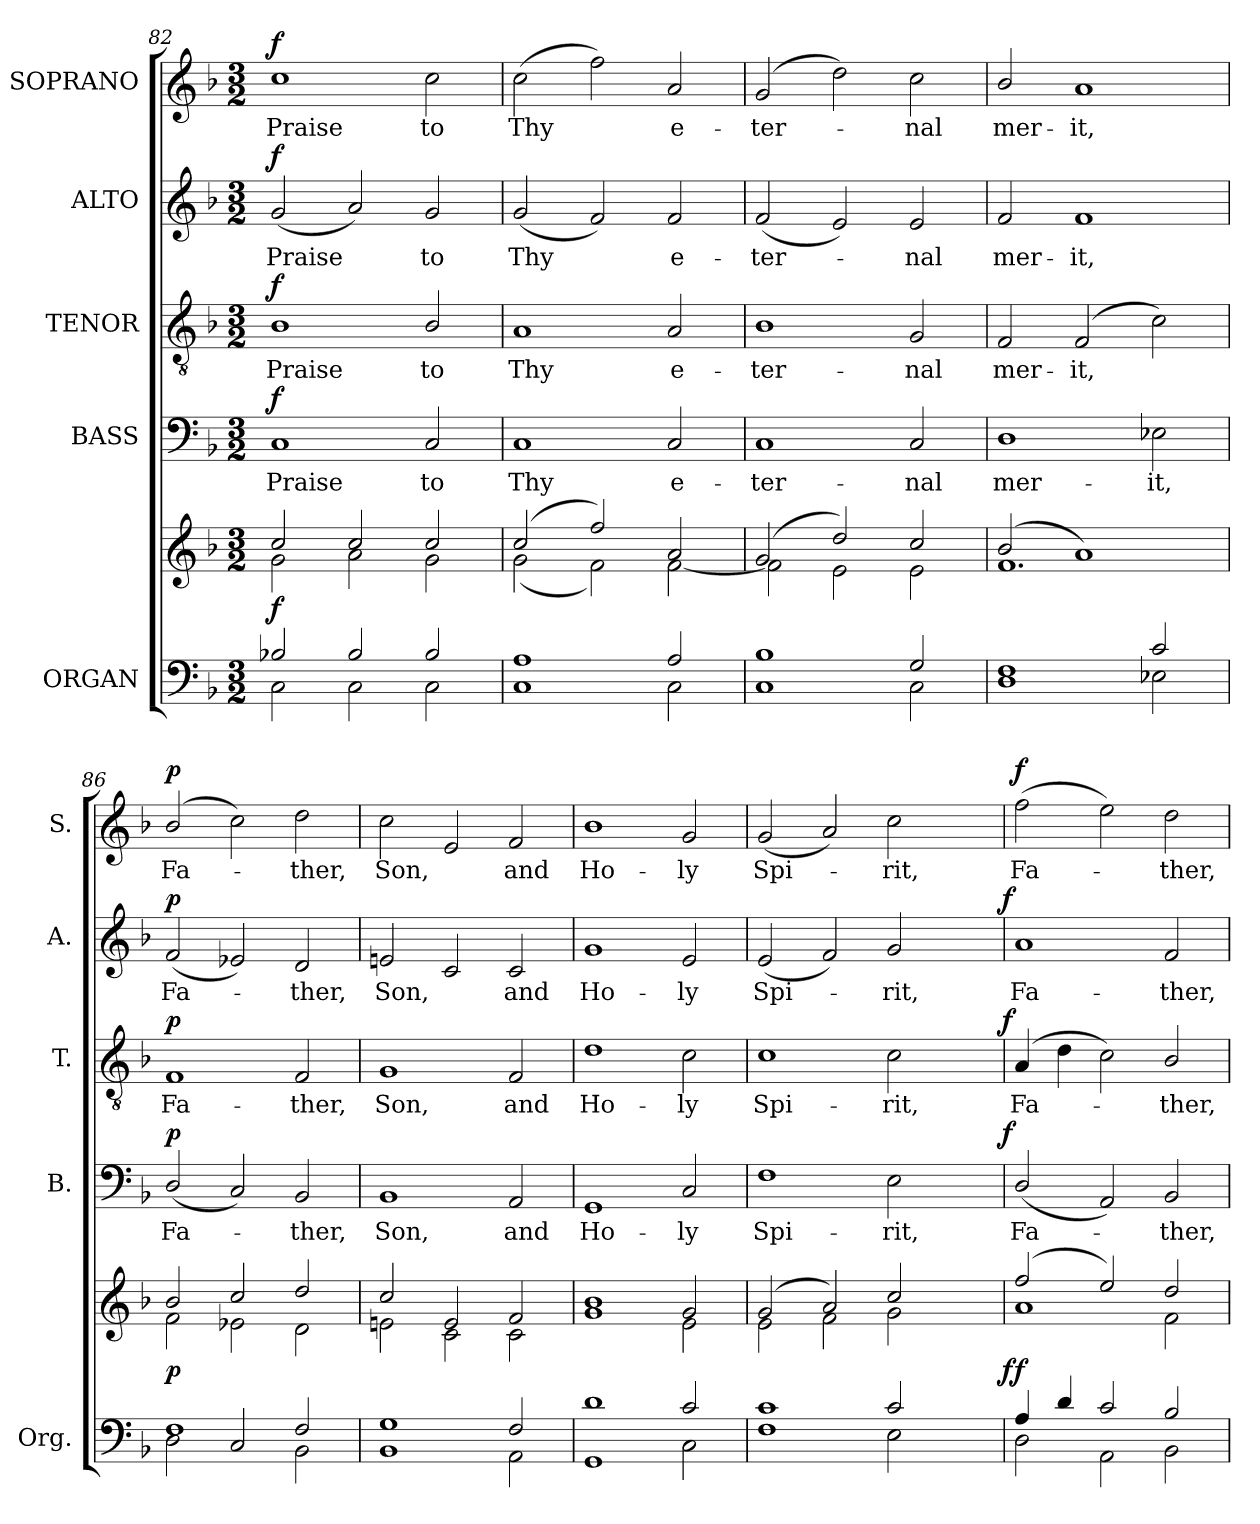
**kern	**kern	**dynam	**kern	**text	**dynam	**kern	**text	**dynam	**kern	**text	**dynam	**kern	**text	**dynam
*part5	*part5	*part5	*part4	*part4	*part4	*part3	*part3	*part3	*part2	*part2	*part2	*part1	*part1	*part1
*staff6	*staff5	*staff5/6	*staff4	*staff4	*staff4	*staff3	*staff3	*staff3	*staff2	*staff2	*staff2	*staff1	*staff1	*staff1
*I"ORGAN	*	*	*I"BASS	*	*	*I"TENOR	*	*	*I"ALTO	*	*	*I"SOPRANO	*	*
*I'Org.	*	*	*I'B.	*	*	*I'T.	*	*	*I'A.	*	*	*I'S.	*	*
!!LO:PB:g=z
*clefF4	*clefG2	*	*clefF4	*	*	*clefGv2	*	*	*clefG2	*	*	*clefG2	*	*
*	*	*	*	*	*	*ITrd7c12	*	*	*	*	*	*	*	*
*k[b-]	*k[b-]	*	*k[b-]	*	*	*k[b-]	*	*	*k[b-]	*	*	*k[b-]	*	*
*F:	*F:	*	*F:	*	*	*F:	*	*	*F:	*	*	*F:	*	*
*M3/2	*M3/2	*	*M3/2	*	*	*M3/2	*	*	*M3/2	*	*	*M3/2	*	*
=82	=82	=82	=82	=82	=82	=82	=82	=82	=82	=82	=82	=82	=82	=82
*^	*^	*	*	*	*	*	*	*	*	*	*	*	*	*
!	!	!	!	!	!	!LO:LY:b:color=#000000	!	!	!	!	!	!	!	!	!	!
!	!	!	!	!	!	!	!	!	!LO:LY:b:color=#000000	!	!	!	!	!	!	!
!	!	!	!	!	!	!	!	!	!	!	!	!LO:LY:b:color=#000000	!	!	!	!
!	!	!	!	!	!	!	!	!	!	!	!	!	!	!	!LO:LY:b:color=#000000	!
2B-Xi/	2Ci\	2cci/	2gi\	f	1Ci	Praise	f	1BB-i	Praise	f	(2gi/	Praise	f	1cci	Praise	f
2B-i/	2Ci\	2cci/	2ai\	.	.	.	.	.	.	.	2ai/)	.	.	.	.	.
!	!	!	!	!	!	!LO:LY:b:color=#000000	!	!	!	!	!	!	!	!	!	!
!	!	!	!	!	!	!	!	!	!LO:LY:b:color=#000000	!	!	!	!	!	!	!
!	!	!	!	!	!	!	!	!	!	!	!	!LO:LY:b:color=#000000	!	!	!	!
!	!	!	!	!	!	!	!	!	!	!	!	!	!	!	!LO:LY:b:color=#000000	!
2B-i/	2Ci\	2cci/	2gi\	.	2Ci/	to	.	2BB-i/	to	.	2gi/	to	.	2cci\	to	.
=83	=83	=83	=83	=83	=83	=83	=83	=83	=83	=83	=83	=83	=83	=83	=83	=83
!	!	!	!	!	!	!LO:LY:b:color=#000000	!	!	!	!	!	!	!	!	!	!
!	!	!	!	!	!	!	!	!	!LO:LY:b:color=#000000	!	!	!	!	!	!	!
!	!	!	!	!	!	!	!	!	!	!	!	!LO:LY:b:color=#000000	!	!	!	!
!	!	!	!	!	!	!	!	!	!	!	!	!	!	!	!LO:LY:b:color=#000000	!
1Ai	1Ci	(2cci/	(2gi\	.	1Ci	Thy	.	1AAi	Thy	.	(2gi/	Thy	.	(2cci\	Thy	.
.	.	2ffi/)	2fi\)	.	.	.	.	.	.	.	2fi/)	.	.	2ffi\)	.	.
!	!	!	!	!	!	!LO:LY:b:color=#000000	!	!	!	!	!	!	!	!	!	!
!	!	!	!	!	!	!	!	!	!LO:LY:b:color=#000000	!	!	!	!	!	!	!
!	!	!	!	!	!	!	!	!	!	!	!	!LO:LY:b:color=#000000	!	!	!	!
!	!	!	!	!	!	!	!	!	!	!	!	!	!	!	!LO:LY:b:color=#000000	!
2Ai/	2Ci\	2ai/	[2fi\	.	2Ci/	e-	.	2AAi/	e-	.	2fi/	e-	.	2ai/	e-	.
=84	=84	=84	=84	=84	=84	=84	=84	=84	=84	=84	=84	=84	=84	=84	=84	=84
!	!	!	!	!	!	!LO:LY:b:color=#000000	!	!	!	!	!	!	!	!	!	!
!	!	!	!	!	!	!	!	!	!LO:LY:b:color=#000000	!	!	!	!	!	!	!
!	!	!	!	!	!	!	!	!	!	!	!	!LO:LY:b:color=#000000	!	!	!	!
!	!	!	!	!	!	!	!	!	!	!	!	!	!	!	!LO:LY:b:color=#000000	!
1B-i	1Ci	(2gi/	2fi\]	.	1Ci	-ter-	.	1BB-i	-ter-	.	(2fi/	-ter-	.	(2gi/	-ter-	.
.	.	2ddi/)	2ei\	.	.	.	.	.	.	.	2ei/)	.	.	2ddi\)	.	.
!	!	!	!	!	!	!LO:LY:b:color=#000000	!	!	!	!	!	!	!	!	!	!
!	!	!	!	!	!	!	!	!	!LO:LY:b:color=#000000	!	!	!	!	!	!	!
!	!	!	!	!	!	!	!	!	!	!	!	!LO:LY:b:color=#000000	!	!	!	!
!	!	!	!	!	!	!	!	!	!	!	!	!	!	!	!LO:LY:b:color=#000000	!
2Gi/	2Ci\	2cci/	2ei\	.	2Ci/	-nal	.	2GGi/	-nal	.	2ei/	-nal	.	2cci\	-nal	.
=85	=85	=85	=85	=85	=85	=85	=85	=85	=85	=85	=85	=85	=85	=85	=85	=85
!	!	!	!	!	!	!LO:LY:b:color=#000000	!	!	!	!	!	!	!	!	!	!
!	!	!	!	!	!	!	!	!	!LO:LY:b:color=#000000	!	!	!	!	!	!	!
!	!	!	!	!	!	!	!	!	!	!	!	!LO:LY:b:color=#000000	!	!	!	!
!	!	!	!	!	!	!	!	!	!	!	!	!	!	!	!LO:LY:b:color=#000000	!
1Fi	1Di	(2b-i/	1.fi	.	1Di	mer-	.	2FFi/	mer-	.	2fi/	mer-	.	2b-i/	mer-	.
!	!	!	!	!	!	!	!	!	!LO:LY:b:color=#000000	!	!	!	!	!	!	!
!	!	!	!	!	!	!	!	!	!	!	!	!LO:LY:b:color=#000000	!	!	!	!
!	!	!	!	!	!	!	!	!	!	!	!	!	!	!	!LO:LY:b:color=#000000	!
.	.	1ai)	.	.	.	.	.	(2FFi/	-it,	.	1fi	-it,	.	1ai	-it,	.
!	!	!	!	!	!	!LO:LY:b:color=#000000	!	!	!	!	!	!	!	!	!	!
2ci/	2E-Xi\	.	.	.	2E-Xi\	-it,	.	2Ci\)	.	.	.	.	.	.	.	.
=86	=86	=86	=86	=86	=86	=86	=86	=86	=86	=86	=86	=86	=86	=86	=86	=86
!	!	!	!	!	!	!LO:LY:b:color=#000000	!	!	!	!	!	!	!	!	!	!
!	!	!	!	!	!	!	!	!	!LO:LY:b:color=#000000	!	!	!	!	!	!	!
!	!	!	!	!	!	!	!	!	!	!	!	!LO:LY:b:color=#000000	!	!	!	!
!	!	!	!	!	!	!	!	!	!	!	!	!	!	!	!LO:LY:b:color=#000000	!
1Fi	2Di\	2b-i/	2fi\	p	(2Di/	Fa-	p	1FFi	Fa-	p	(2fi/	Fa-	p	(2b-i/	Fa-	p
.	2Ci/	2cci/	2e-Xi\	.	2Ci/)	.	.	.	.	.	2e-Xi/)	.	.	2cci\)	.	.
!	!	!	!	!	!	!LO:LY:b:color=#000000	!	!	!	!	!	!	!	!	!	!
!	!	!	!	!	!	!	!	!	!LO:LY:b:color=#000000	!	!	!	!	!	!	!
!	!	!	!	!	!	!	!	!	!	!	!	!LO:LY:b:color=#000000	!	!	!	!
!	!	!	!	!	!	!	!	!	!	!	!	!	!	!	!LO:LY:b:color=#000000	!
2Fi/	2BB-i\	2ddi/	2di\	.	2BB-i/	-ther,	.	2FFi/	-ther,	.	2di/	-ther,	.	2ddi\	-ther,	.
=87	=87	=87	=87	=87	=87	=87	=87	=87	=87	=87	=87	=87	=87	=87	=87	=87
!	!	!	!	!	!	!LO:LY:b:color=#000000	!	!	!	!	!	!	!	!	!	!
!	!	!	!	!	!	!	!	!	!LO:LY:b:color=#000000	!	!	!	!	!	!	!
!	!	!	!	!	!	!	!	!	!	!	!	!LO:LY:b:color=#000000	!	!	!	!
!	!	!	!	!	!	!	!	!	!	!	!	!	!	!	!LO:LY:b:color=#000000	!
1Gi	1BB-i	2cci/	2eni\	.	1BB-i	Son,	.	1GGi	Son,	.	2eni/	Son,	.	2cci\	Son,	.
.	.	2ei/	2ci\	.	.	.	.	.	.	.	2ci/	.	.	2ei/	.	.
!	!	!	!	!	!	!LO:LY:b:color=#000000	!	!	!	!	!	!	!	!	!	!
!	!	!	!	!	!	!	!	!	!LO:LY:b:color=#000000	!	!	!	!	!	!	!
!	!	!	!	!	!	!	!	!	!	!	!	!LO:LY:b:color=#000000	!	!	!	!
!	!	!	!	!	!	!	!	!	!	!	!	!	!	!	!LO:LY:b:color=#000000	!
2Fi/	2AAi\	2fi/	2ci\	.	2AAi/	and	.	2FFi/	and	.	2ci/	and	.	2fi/	and	.
!!LO:LB:g=z
=88	=88	=88	=88	=88	=88	=88	=88	=88	=88	=88	=88	=88	=88	=88	=88	=88
!	!	!	!	!	!	!LO:LY:b:color=#000000	!	!	!	!	!	!	!	!	!	!
!	!	!	!	!	!	!	!	!	!LO:LY:b:color=#000000	!	!	!	!	!	!	!
!	!	!	!	!	!	!	!	!	!	!	!	!LO:LY:b:color=#000000	!	!	!	!
!	!	!	!	!	!	!	!	!	!	!	!	!	!	!	!LO:LY:b:color=#000000	!
1di	1GGi	1b-i	1gi	.	1GGi	Ho-	.	1Di	Ho-	.	1gi	Ho-	.	1b-i	Ho-	.
!	!	!	!	!	!	!LO:LY:b:color=#000000	!	!	!	!	!	!	!	!	!	!
!	!	!	!	!	!	!	!	!	!LO:LY:b:color=#000000	!	!	!	!	!	!	!
!	!	!	!	!	!	!	!	!	!	!	!	!LO:LY:b:color=#000000	!	!	!	!
!	!	!	!	!	!	!	!	!	!	!	!	!	!	!	!LO:LY:b:color=#000000	!
2ci/	2Ci\	2gi/	2ei\	.	2Ci/	-ly	.	2Ci\	-ly	.	2ei/	-ly	.	2gi/	-ly	.
=89	=89	=89	=89	=89	=89	=89	=89	=89	=89	=89	=89	=89	=89	=89	=89	=89
!	!	!	!	!	!	!LO:LY:b:color=#000000	!	!	!	!	!	!	!	!	!	!
!	!	!	!	!	!	!	!	!	!LO:LY:b:color=#000000	!	!	!	!	!	!	!
!	!	!	!	!	!	!	!	!	!	!	!	!LO:LY:b:color=#000000	!	!	!	!
!	!	!	!	!	!	!	!	!	!	!	!	!	!	!	!LO:LY:b:color=#000000	!
*	*	*	*^	*	*^	*	*	*^	*	*	*^	*	*	*	*	*
1ci	1Fi	(2gi/	2ei\	1ryy	.	1Fi	1ryy	Spi-	.	1Ci	1ryy	Spi-	.	(2ei/	1ryy	Spi-	.	(2gi/	Spi-	.
.	.	2ai/)	2fi\	.	.	.	.	.	.	.	.	.	.	2fi/)	.	.	.	2ai/)	.	.
!	!	!	!	!	!	!	!	!LO:LY:b:color=#000000	!	!	!	!	!	!	!	!	!	!	!	!
!	!	!	!	!	!	!	!	!	!	!	!	!LO:LY:b:color=#000000	!	!	!	!	!	!	!	!
!	!	!	!	!	!	!	!	!	!	!	!	!	!	!	!	!LO:LY:b:color=#000000	!	!	!	!
!	!	!	!	!	!	!	!	!	!	!	!	!	!	!	!	!	!	!	!LO:LY:b:color=#000000	!
2ci/	2Ei\	2cci/	2gi\	4ryy	.	2Ei\	4ryy	-rit,	.	2Ci\	4ryy	-rit,	.	2gi/	4ryy	-rit,	.	2cci\	-rit,	.
.	.	.	.	8ryy	.	.	8ryy	.	.	.	8ryy	.	.	.	8ryy	.	.	.	.	.
.	.	.	.	16ryy	.	.	16ryy	.	.	.	16ryy	.	.	.	16ryy	.	.	.	.	.
.	.	.	.	32ryy	.	.	32ryy	.	.	.	32ryy	.	.	.	32ryy	.	.	.	.	.
.	.	.	.	64ryy	.	.	64ryy	.	.	.	64ryy	.	.	.	64ryy	.	.	.	.	.
.	.	.	.	128...ryy	.	.	128...ryy	.	.	.	128...ryy	.	.	.	128...ryy	.	.	.	.	.
.	.	.	.	1024ryy	f	.	1024ryy	.	f	.	1024ryy	.	f	.	1024ryy	.	f	.	.	.
*	*	*	*v	*v	*	*	*	*	*	*v	*v	*	*	*v	*v	*	*	*	*	*
*	*	*	*	*	*v	*v	*	*	*	*	*	*	*	*	*	*	*
=90	=90	=90	=90	=90	=90	=90	=90	=90	=90	=90	=90	=90	=90	=90	=90	=90
*	*	*	*^	*	*^	*	*	*^	*	*	*^	*	*	*	*	*
!	!	!	!	!	!	!	!	!LO:LY:b:color=#000000	!	!	!	!	!	!	!	!	!	!	!	!
*	*	*	*v	*v	*	*	*	*	*	*v	*v	*	*	*v	*v	*	*	*	*	*
*	*	*	*	*	*v	*v	*	*	*	*	*	*	*	*	*	*	*
*	*	*	*^	*	*^	*	*	*^	*	*	*^	*	*	*	*	*
!	!	!	!	!	!	!	!	!	!	!	!	!LO:LY:b:color=#000000	!	!	!	!	!	!	!	!
*	*	*	*v	*v	*	*	*	*	*	*v	*v	*	*	*v	*v	*	*	*	*	*
*	*	*	*	*	*v	*v	*	*	*	*	*	*	*	*	*	*	*
*	*	*	*^	*	*^	*	*	*^	*	*	*^	*	*	*	*	*
!	!	!	!	!	!	!	!	!	!	!	!	!	!	!	!	!LO:LY:b:color=#000000	!	!	!	!
*	*	*	*v	*v	*	*	*	*	*	*v	*v	*	*	*v	*v	*	*	*	*	*
*	*	*	*	*	*v	*v	*	*	*	*	*	*	*	*	*	*	*
*	*	*	*^	*	*^	*	*	*^	*	*	*^	*	*	*	*	*
!	!	!	!	!	!	!	!	!	!	!	!	!	!	!	!	!	!	!	!LO:LY:b:color=#000000	!
*	*	*	*v	*v	*	*	*	*	*	*v	*v	*	*	*v	*v	*	*	*	*	*
*	*	*	*	*	*v	*v	*	*	*	*	*	*	*	*	*	*	*
4Ai/	2Di\	(2ffi/	1ai	f	(2Di/	Fa-	.	(4AAi/	Fa-	.	1ai	Fa-	.	(2ffi\	Fa-	f
4di/	.	.	.	.	.	.	.	4Di\	.	.	.	.	.	.	.	.
2ci/	2AAi\	2eei/)	.	.	2AAi/)	.	.	2Ci\)	.	.	.	.	.	2eei\)	.	.
!	!	!	!	!	!	!LO:LY:b:color=#000000	!	!	!	!	!	!	!	!	!	!
!	!	!	!	!	!	!	!	!	!LO:LY:b:color=#000000	!	!	!	!	!	!	!
!	!	!	!	!	!	!	!	!	!	!	!	!LO:LY:b:color=#000000	!	!	!	!
!	!	!	!	!	!	!	!	!	!	!	!	!	!	!	!LO:LY:b:color=#000000	!
2B-i/	2BB-i\	2ddi/	2fi\	.	2BB-i/	-ther,	.	2BB-i/	-ther,	.	2fi/	-ther,	.	2ddi\	-ther,	.
*v	*v	*	*	*	*	*	*	*	*	*	*	*	*	*	*	*
*	*v	*v	*	*	*	*	*	*	*	*	*	*	*	*	*
=	=	=	=	=	=	=	=	=	=	=	=	=	=	=
*-	*-	*-	*-	*-	*-	*-	*-	*-	*-	*-	*-	*-	*-	*-
